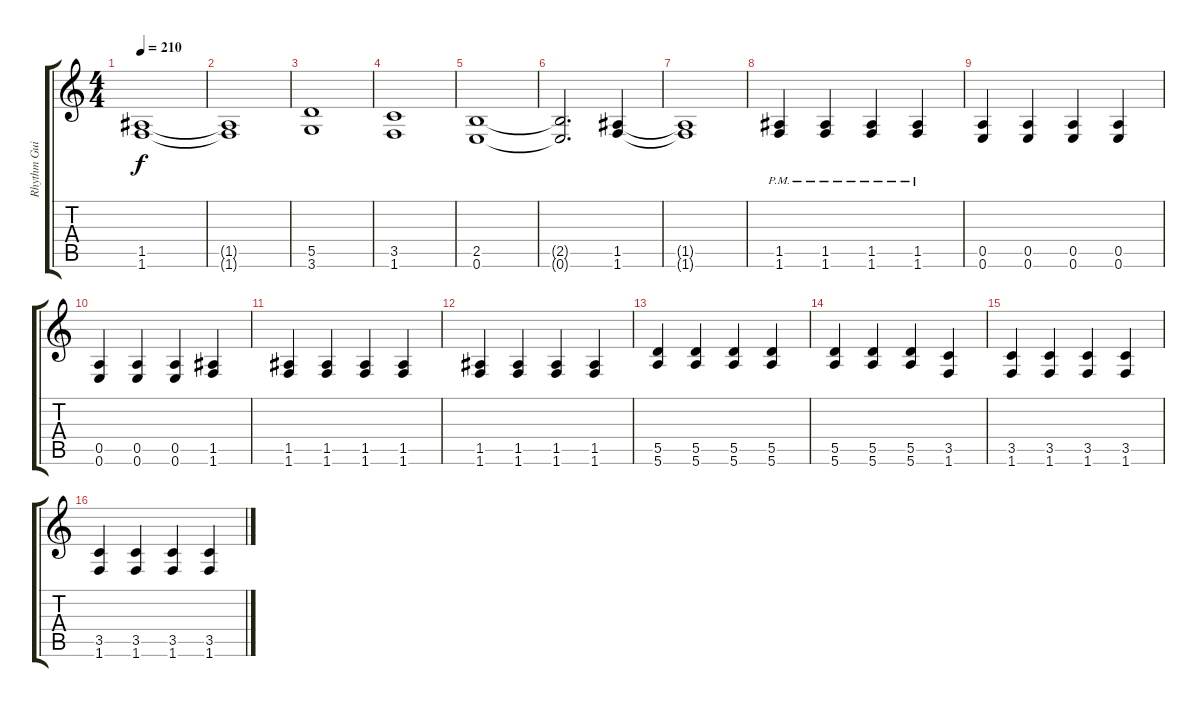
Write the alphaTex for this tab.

\track ("Rhythm Guitar L" "Rhythm Gui") {instrument distortionguitar}
\staff {score tabs}
\tuning (E4 B3 G3 D3 A2 E2) {hide}
\ts (4 4)
\tempo 210
\clef g2
\ks c
(1.5 1.6).1{dy f} |
(1.5{t} 1.6{t}).1 |
(5.5 3.6).1 |
(3.5 1.6).1 |
(2.5 0.6).1 |
(2.5{t} 0.6{t}).2{d} (1.5 1.6).4 |
(1.5{t} 1.6{t}).1 |
(1.5{pm} 1.6{pm}).4 (1.5{pm} 1.6{pm}).4 (1.5{pm} 1.6{pm}).4 (1.5{pm} 1.6{pm}).4 |
(0.5 0.6).4 (0.5 0.6).4 (0.5 0.6).4 (0.5 0.6).4 |
(0.5 0.6).4 (0.5 0.6).4 (0.5 0.6).4 (1.5 1.6).4 |
(1.5 1.6).4 (1.5 1.6).4 (1.5 1.6).4 (1.5 1.6).4 |
(1.5 1.6).4 (1.5 1.6).4 (1.5 1.6).4 (1.5 1.6).4 |
(5.5 5.6).4 (5.5 5.6).4 (5.5 5.6).4 (5.5 5.6).4 |
(5.5 5.6).4 (5.5 5.6).4 (5.5 5.6).4 (3.5 1.6).4 |
(3.5 1.6).4 (3.5 1.6).4 (3.5 1.6).4 (3.5 1.6).4 |
(3.5 1.6).4 (3.5 1.6).4 (3.5 1.6).4 (3.5 1.6).4
